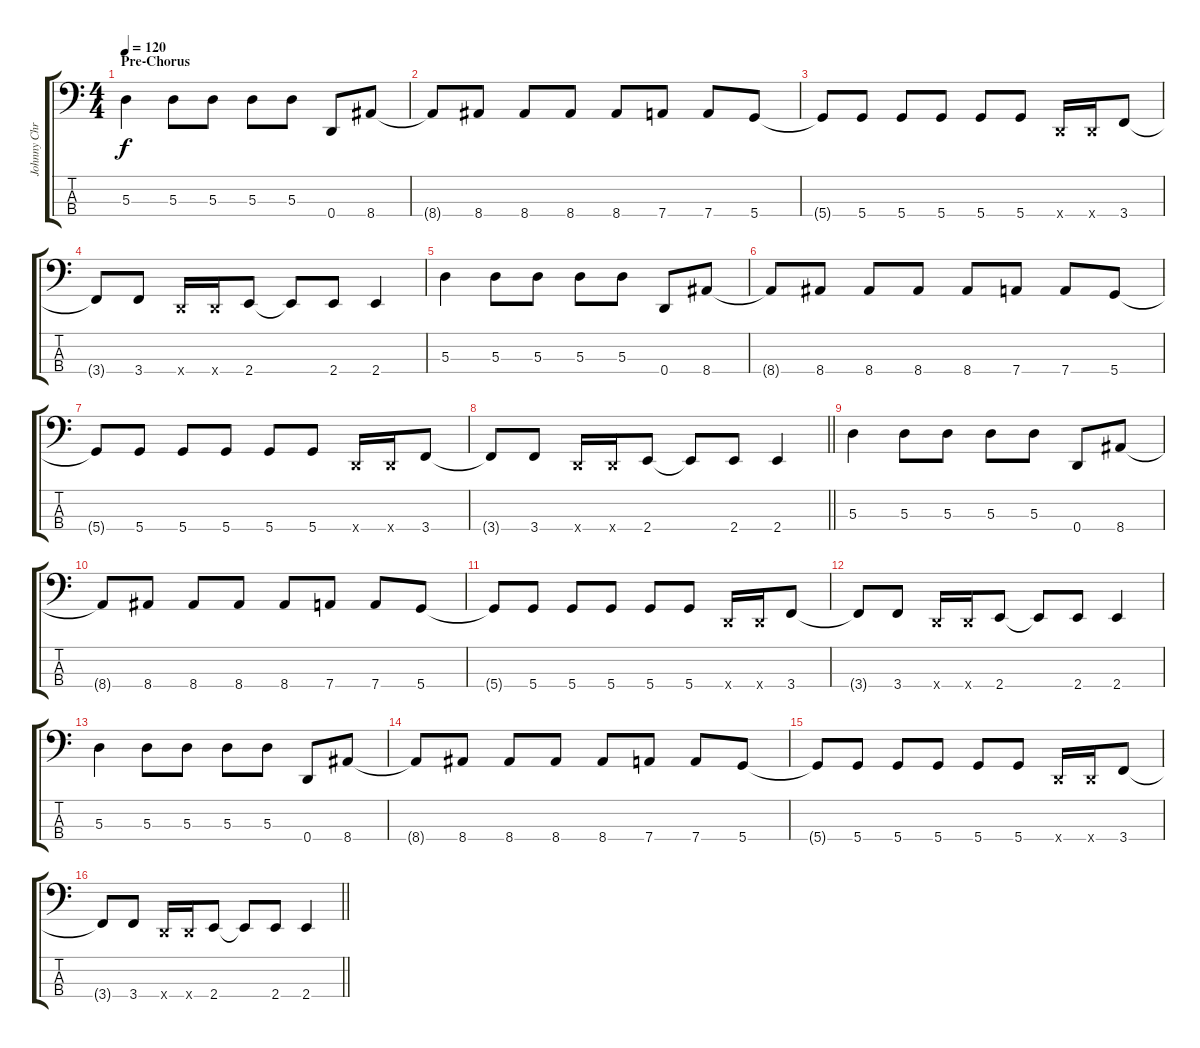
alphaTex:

\track ("Johnny Christ" "Johnny Chr") {instrument slapbass1}
\staff {score tabs}
\tuning (G2 D2 A1 D1) {hide}
\ts (4 4)
\section ("" "Pre-Chorus")
\tempo 120
\clef f4
\ks c
5.3.4{dy f} 5.3.8 5.3.8 5.3.8 5.3.8 0.4.8 8.4.8 |
8.4{t}.8 8.4.8 8.4.8 8.4.8 8.4.8 7.4.8 7.4.8 5.4.8 |
5.4{t}.8 5.4.8 5.4.8 5.4.8 5.4.8 5.4.8 0.4{x}.16 0.4{x}.16 3.4.8 |
3.4{t}.8 3.4.8 0.4{x}.16 0.4{x}.16 2.4.8 2.4{t}.8 2.4.8 2.4.4 |
5.3.4 5.3.8 5.3.8 5.3.8 5.3.8 0.4.8 8.4.8 |
8.4{t}.8 8.4.8 8.4.8 8.4.8 8.4.8 7.4.8 7.4.8 5.4.8 |
5.4{t}.8 5.4.8 5.4.8 5.4.8 5.4.8 5.4.8 0.4{x}.16 0.4{x}.16 3.4.8 |
\barLineRight lightlight
3.4{t}.8 3.4.8 0.4{x}.16 0.4{x}.16 2.4.8 2.4{t}.8 2.4.8 2.4.4 |
5.3.4 5.3.8 5.3.8 5.3.8 5.3.8 0.4.8 8.4.8 |
8.4{t}.8 8.4.8 8.4.8 8.4.8 8.4.8 7.4.8 7.4.8 5.4.8 |
5.4{t}.8 5.4.8 5.4.8 5.4.8 5.4.8 5.4.8 0.4{x}.16 0.4{x}.16 3.4.8 |
3.4{t}.8 3.4.8 0.4{x}.16 0.4{x}.16 2.4.8 2.4{t}.8 2.4.8 2.4.4 |
5.3.4 5.3.8 5.3.8 5.3.8 5.3.8 0.4.8 8.4.8 |
8.4{t}.8 8.4.8 8.4.8 8.4.8 8.4.8 7.4.8 7.4.8 5.4.8 |
5.4{t}.8 5.4.8 5.4.8 5.4.8 5.4.8 5.4.8 0.4{x}.16 0.4{x}.16 3.4.8 |
\barLineRight lightlight
3.4{t}.8 3.4.8 0.4{x}.16 0.4{x}.16 2.4.8 2.4{t}.8 2.4.8 2.4.4
